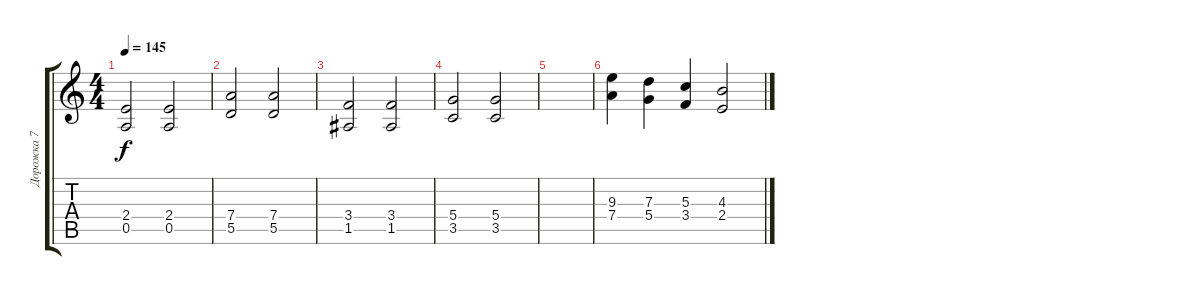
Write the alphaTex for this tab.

\track ("Дорожка 7" "Дорожка 7") {instrument distortionguitar}
\staff {score tabs}
\tuning (E4 B3 G3 D3 A2 E2) {hide}
\ts (4 4)
\tempo 145
\clef g2
\ks c
(2.4 0.5).2{dy f} (2.4 0.5).2 |
(7.4 5.5).2 (7.4 5.5).2 |
(3.4 1.5).2 (3.4 1.5).2 |
(5.4 3.5).2 (5.4 3.5).2 |
|
(9.3 7.4).4 (7.3 5.4).4 (5.3 3.4).4 (4.3 2.4).2
